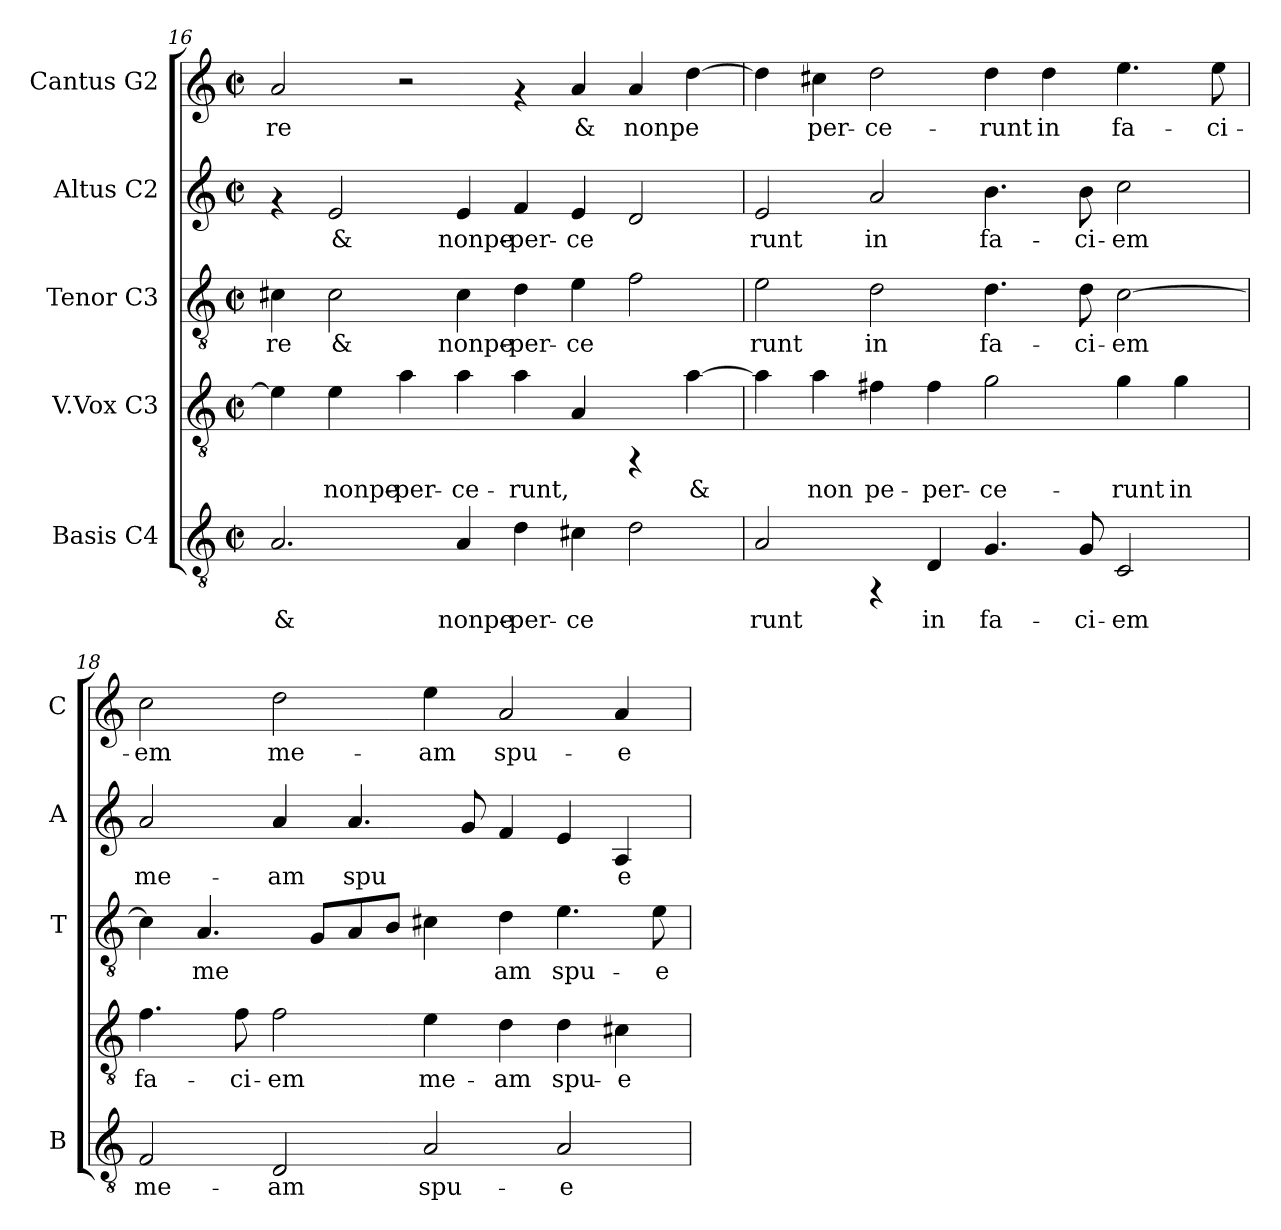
**kern	**text	**kern	**text	**kern	**text	**kern	**text	**kern	**text
*part5	*part5	*part4	*part4	*part3	*part3	*part2	*part2	*part1	*part1
*staff5	*staff5	*staff4	*staff4	*staff3	*staff3	*staff2	*staff2	*staff1	*staff1
*I"Basis  C4	*	*I"V.Vox  C3	*	*I"Tenor  C3	*	*I"Altus  C2	*	*I"Cantus  G2	*
*I'B	*	*	*	*I'T	*	*I'A	*	*I'C	*
!!LO:PB:g=z
*clefGv2	*	*clefGv2	*	*clefGv2	*	*clefG2	*	*clefG2	*
*k[]	*	*k[]	*	*k[]	*	*k[]	*	*k[]	*
*C:	*	*C:	*	*C:	*	*C:	*	*C:	*
*M2/2	*	*M2/2	*	*M2/2	*	*M2/2	*	*M2/2	*
*met(c|)	*	*met(c|)	*	*met(c|)	*	*met(c|)	*	*met(c|)	*
=16	=16	=16	=16	=16	=16	=16	=16	=16	=16
!	!LO:LY:b:cj	!	!LO:LY:b	!	!LO:LY:b	!	!	!	!LO:LY:b:cj
2.A/	&	4e\]	.	4c#X\	-re	4rf	.	2a/	-re
!	!	!	!LO:LY:b	!	!LO:LY:b	!	!LO:LY:b:cj	!	!
.	.	4e\	nonpe-	2c#\	&	2e/	&	.	.
!	!	!	!LO:LY:b	!	!	!	!	!	!
.	.	4a\	-per-	.	.	.	.	2r	.
!	!LO:LY:b:cj	!	!LO:LY:b	!	!LO:LY:b	!	!LO:LY:b:cj	!	!
4A/	nonpe-	4a\	-ce-	4c#\	nonpe-	4e/	nonpe-	.	.
!	!LO:LY:b:cj	!	!LO:LY:b	!	!LO:LY:b	!	!LO:LY:b:cj	!	!
4d\	-per-	4a\	-runt,	4d\	-per-	4f/	-per-	4rf	.
!	!LO:LY:b:cj	!	!LO:LY:b	!	!LO:LY:b	!	!LO:LY:b:cj	!	!LO:LY:b:cj
4c#X\	-ce-	4A/	.	4e\	-ce-	4e/	-ce-	4a/	&
!	!LO:LY:b:cj	!	!	!	!LO:LY:b	!	!LO:LY:b:cj	!	!LO:LY:b:cj
2d\	--	4rFF	.	2f\	--	2d/	--	4a/	nonpe-
!	!	!	!LO:LY:b	!	!	!	!	!	!LO:LY:b:cj
.	.	[>4a\	&	.	.	.	.	[>4dd\	--
=17	=17	=17	=17	=17	=17	=17	=17	=17	=17
!	!LO:LY:b:cj	!	!LO:LY:b	!	!LO:LY:b	!	!LO:LY:b:cj	!	!LO:LY:b:cj
2A/	-runt	4a\]	.	2e\	-runt	2e/	-runt	4dd\]	--
!	!	!	!LO:LY:b	!	!	!	!	!	!LO:LY:b:cj
.	.	4a\	non	.	.	.	.	4cc#X\	-per-
!	!	!	!LO:LY:b	!	!LO:LY:b	!	!LO:LY:b:cj	!	!LO:LY:b:cj
4rFF	.	4f#X\	pe-	2d\	in	2a/	in	2dd\	-ce-
!	!LO:LY:b:cj	!	!LO:LY:b	!	!	!	!	!	!
4D/	in	4f#\	-per-	.	.	.	.	.	.
!	!LO:LY:b:cj	!	!LO:LY:b	!	!LO:LY:b	!	!LO:LY:b:cj	!	!LO:LY:b:cj
4.G/	fa-	2g\	-ce-	4.d\	fa-	4.b\	fa-	4dd\	-runt
!	!	!	!	!	!	!	!	!	!LO:LY:b:cj
.	.	.	.	.	.	.	.	4dd\	in
!	!LO:LY:b:cj	!	!	!	!LO:LY:b	!	!LO:LY:b:cj	!	!
8G/	-ci-	.	.	8d\	-ci-	8b\	-ci-	.	.
!	!LO:LY:b:cj	!	!LO:LY:b	!	!LO:LY:b	!	!LO:LY:b:cj	!	!LO:LY:b:cj
2C/	-em	4g\	-runt	[>2c\	-em	2cc\	-em	4.ee\	fa-
!	!	!	!LO:LY:b	!	!	!	!	!	!
.	.	4g\	in	.	.	.	.	.	.
!	!	!	!	!	!	!	!	!	!LO:LY:b:cj
.	.	.	.	.	.	.	.	8ee\	-ci-
=18	=18	=18	=18	=18	=18	=18	=18	=18	=18
!	!LO:LY:b:cj	!	!LO:LY:b	!	!LO:LY:b	!	!LO:LY:b:cj	!	!LO:LY:b:cj
2F/	me-	4.f\	fa-	4c\]	.	2a/	me-	2cc\	-em
!	!	!	!	!	!LO:LY:b	!	!	!	!
.	.	.	.	4.A/	me-	.	.	.	.
!	!	!	!LO:LY:b	!	!	!	!	!	!
.	.	8f\	-ci-	.	.	.	.	.	.
!	!LO:LY:b:cj	!	!LO:LY:b	!	!	!	!LO:LY:b:cj	!	!LO:LY:b:cj
2D/	-am	2f\	-em	.	.	4a/	-am	2dd\	me-
!	!	!	!	!	!LO:LY:b	!	!	!	!
.	.	.	.	8G/L	--	.	.	.	.
!	!	!	!	!	!LO:LY:b	!	!LO:LY:b:cj	!	!
.	.	.	.	8A/	--	4.a/	spu-	.	.
!	!	!	!	!	!LO:LY:b	!	!	!	!
.	.	.	.	8B/J	--	.	.	.	.
!	!LO:LY:b:cj	!	!LO:LY:b	!	!LO:LY:b	!	!	!	!LO:LY:b:cj
2A/	spu-	4e\	me-	4c#X\	--	.	.	4ee\	-am
!	!	!	!	!	!	!	!LO:LY:b:cj	!	!
.	.	.	.	.	.	8g/	--	.	.
!	!	!	!LO:LY:b	!	!LO:LY:b	!	!LO:LY:b:cj	!	!LO:LY:b:cj
.	.	4d\	-am	4d\	-am	4f/	--	2a/	spu-
!	!LO:LY:b:cj	!	!LO:LY:b	!	!LO:LY:b	!	!LO:LY:b:cj	!	!
2A/	-e-	4d\	spu-	4.e\	spu-	4e/	--	.	.
!	!	!	!LO:LY:b	!	!	!	!LO:LY:b:cj	!	!LO:LY:b:cj
.	.	4c#X\	-e-	.	.	4A/	-e-	4a/	-e-
!	!	!	!	!	!LO:LY:b	!	!	!	!
.	.	.	.	8e\	-e-	.	.	.	.
=	=	=	=	=	=	=	=	=	=
*-	*-	*-	*-	*-	*-	*-	*-	*-	*-
